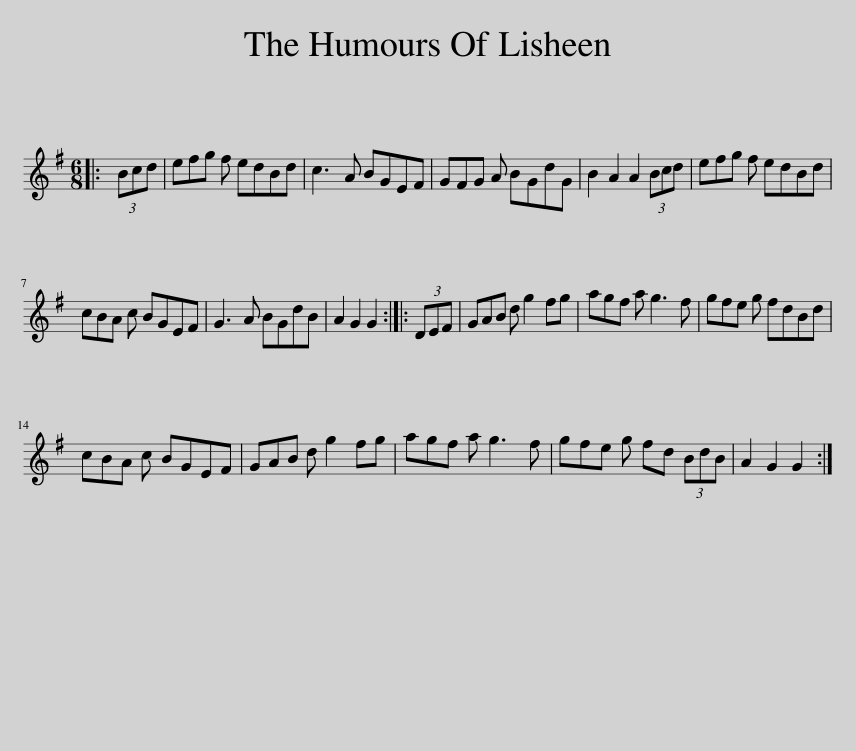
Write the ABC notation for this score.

X:1
L:1/8
M:6/8
I:linebreak $
K:G
V:1 treble
V:1
|: (3Bcd | efg f edBd | c3 A BGEF | GFG A BGdG | B2 A2 A2 (3Bcd | %5
 efg f edBd |$ cBA c BGEF | G3 A BGdB | A2 G2 G2 :: (3DEF | %10
 GAB d g2 fg | agf a g3 f | gfe g fdBd |$ cBA c BGEF | GAB d g2 fg | %15
 agf a g3 f | gfe g fd (3BdB | A2 G2 G2 :| %18
